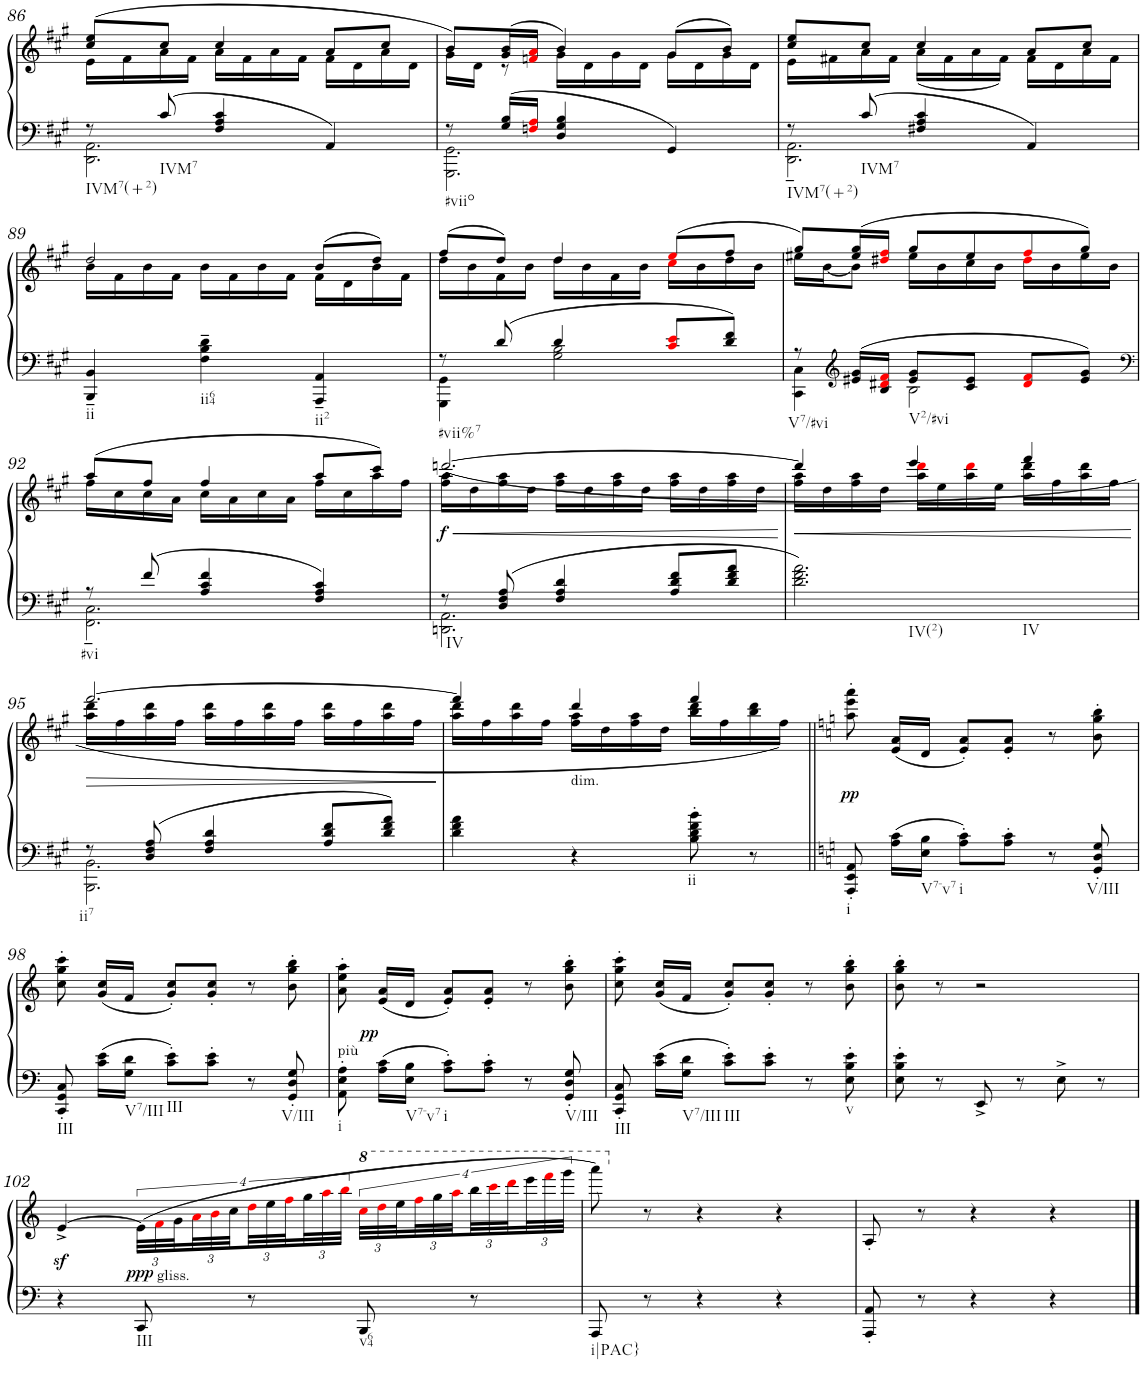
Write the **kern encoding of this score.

**kern	**kern	**dynam
*part1	*part1	*part1
*staff2	*staff1	*staff1/2
*I"Piano	*	*
*I'Pno.	*	*
!!LO:PB:g=z
*clefF4	*clefG2	*
*k[f#c#g#]	*k[f#c#g#]	*
*M3/4	*M3/4	*
=86	=86	=86
*^	*^	*
!LO:TX:b:t=IVM7(+2)	!	!	!	!
8r	2.DD\ 2.AA\	(8cc#/ 8ee/L	16e\LL	.
.	.	.	16f#\	.
!LO:TX:b:t=IVM7	!	!	!	!
8c#/	.	8cc#/J	16a\	.
.	.	.	16f#\JJ	.
4F#/ 4A/ 4c#/	.	4cc#/	16a\LL	.
.	.	.	16f#\	.
.	.	.	16a\	.
.	.	.	16f#\JJ	.
4AA/	.	8a/L	16f#\LL	.
.	.	.	16d\	.
.	.	8cc#/J	16a\	.
.	.	.	16d\JJ	.
=87	=87	=87	=87	=87
!LO:TX:b:t=#viio	!	!	!	!
8r	2.GGG#\ 2.GG#\	8b/L)	16g#\LL	.
.	.	.	16d\JJ	.
16G#/ 16B/LL	.	(16g#/ 16b/L	8r	.
16Fni/ 16Ai/JJ	.	16fni/ 16ai/JJ	.	.
4D/ 4G#/ 4B/	.	4b/)	16g#\LL	.
.	.	.	16d\	.
.	.	.	16g#\	.
.	.	.	16d\JJ	.
4GG#/	.	(8g#/L	16g#\LL	.
.	.	.	16d\	.
.	.	8b/J)	16g#\	.
.	.	.	16d\JJ	.
=88	=88	=88	=88	=88
!LO:TX:b:t=IVM7(+2)	!	!	!	!
8r	2.DD\~ 2.AA\~	8cc#/ 8ee/L	16e\LL	.
.	.	.	16f#X\	.
!LO:TX:b:t=IVM7	!	!	!	!
8c#/	.	8cc#/J	16a\	.
.	.	.	16f#\JJ	.
4F#X/ 4A/ 4c#/	.	4cc#/	(16a\LL	.
.	.	.	16f#\	.
.	.	.	16a\	.
.	.	.	16f#\JJ)	.
4AA/	.	8a/L	16f#\LL	.
.	.	.	16d\	.
.	.	8cc#/J	16a\	.
.	.	.	16f#\JJ	.
*v	*v	*	*	*
!!LO:LB:g=z	!!
=89	=89	=89	=89
!LO:TX:b:t=ii	!	!	!
4BBB/~ 4BB/~	2dd/	16b\LL	.
.	.	16f#\	.
.	.	16b\	.
.	.	16f#\JJ	.
!LO:TX:b:t=ii64	!	!	!
4F#\~ 4B\~ 4d\~	.	16b\LL	.
.	.	16f#\	.
.	.	16b\	.
.	.	16f#\JJ	.
!LO:TX:b:t=ii2	!	!	!
4AAA/~ 4AA/~	(8b/L	16f#\LL	.
.	.	16d\	.
.	8dd/J)	16b\	.
.	.	16f#\JJ	.
=90	=90	=90	=90
*^	*	*	*
!LO:TX:b:t=#vii%7	!	!	!	!
8r	4GGG#\ 4GG#\	(8ff#/L	16dd\LL	.
.	.	.	16b\	.
8d/	.	8dd/J)	16f#\	.
.	.	.	16b\JJ	.
4d/	2G#\ 2B\	4dd/	16dd\LL	.
.	.	.	16b\	.
.	.	.	16f#\	.
.	.	.	16b\JJ	.
8c#i/ 8ei/L	.	(8eei/L	16cc#i\LL	.
.	.	.	16b\	.
8d/ 8f#/J	.	8ff#/J	16dd\	.
.	.	.	16b\JJ	.
=91	=91	=91	=91	=91
!LO:TX:b:t=V7/#vi	!	!	!	!
8r	4CC#\ 4C#\	8gg#/L)	16ee#X\LL	.
.	.	.	[16b\J	.
*clefG2	*	*	*	*
16e#X/ 16g#/LL	.	(16ee#/ 16gg#/L	8b\J]	.
16B/ 16d#Xi/ 16f#i/JJ	.	16dd#Xi/ 16ff#i/JJ	.	.
!LO:TX:b:t=V2/#vi	!	!	!	!
8e#/ 8g#/L	2B\	8gg#/L	16ee#\LL	.
.	.	.	16b\	.
8c#/ 8e#/J	.	8ee#/	16cc#\	.
.	.	.	16b\JJ	.
8d#i/ 8f#i/L	.	8ff#i/	16dd#i\LL	.
.	.	.	16b\	.
8e#/ 8g#/J	.	8gg#/J)	16ee#\	.
.	.	.	16b\JJ	.
!!LO:LB:g=z	!!
=92	=92	=92	=92	=92
*clefF4	*	*	*	*
!LO:TX:b:t=#vi	!	!	!	!
8r	2.FF#\~ 2.C#\~	(8aa/L	16ff#\LL	.
.	.	.	16cc#\	.
8f#/	.	8ff#/J	16cc#\	.
.	.	.	16a\JJ	.
4A/ 4c#/ 4f#/	.	4ff#/	16cc#\LL	.
.	.	.	16a\	.
.	.	.	16cc#\	.
.	.	.	16a\JJ	.
4F#/ 4A/ 4c#/	.	8aa/L	16ff#\LL	.
.	.	.	16cc#\	.
.	.	8ccc#/J)	16aa\	.
.	.	.	16ff#\JJ	.
=93	=93	=93	=93	=93
!LO:TX:b:t=IV	!	!	!	!
!	!	!	!	!LO:HP:b
!	!	!	!	!LO:DY:n=1:b
8r	2.DDn\ 2.AA\	([2.dddn/	16ff#\ 16aa\LL	< f
.	.	.	16dd\	.
8D/ 8F#/ 8A/	.	.	16ff#\ 16aa\	.
.	.	.	16dd\JJ	.
4F#/ 4A/ 4d/	.	.	16ff#\ 16aa\LL	.
.	.	.	16dd\	.
.	.	.	16ff#\ 16aa\	.
.	.	.	16dd\JJ	.
8A/ 8d/ 8f#/L	.	.	16ff#\ 16aa\LL	.
.	.	.	16dd\	.
8d/ 8f#/ 8a/J	.	.	16ff#\ 16aa\	.
.	.	.	16dd\JJ	.
*v	*v	*	*	*
*	*v	*v	*
.	.	[
=94	=94	=94
!LO:TX:b:t=IV(2)	!	!
!LO:TX:b:t=IV	!	!
!	!	!LO:HP:b
*	*^	*
2.d\ 2.f#\ 2.a\	4ddd/]	16ff#\ 16aa\LL	<
.	.	16dd\	.
.	.	16ff#\ 16aa\	.
.	.	16dd\JJ	.
.	4eee/	16aa\ 16dddi\LL	.
.	.	16ee\	.
.	.	16aa\ 16dddi\	.
.	.	16ee\JJ	.
.	4fff#/	16aa\ 16ddd\LL	.
.	.	16ff#\	.
.	.	16aa\ 16ddd\	.
.	.	16ff#\JJ	.
*	*v	*v	*
.	.	[
!!LO:LB:g=z
=95	=95	=95
*^	*	*
!LO:TX:b:t=ii7	!	!	!
!	!	!	!LO:HP:b
*	*	*^	*
8r	2.BBB\ 2.BB\	[2.fff#/	16aa\ 16ddd\LL	>
.	.	.	16ff#\	.
8D/ 8F#/ 8A/	.	.	16aa\ 16ddd\	.
.	.	.	16ff#\JJ	.
4F#/ 4A/ 4d/	.	.	16aa\ 16ddd\LL	.
.	.	.	16ff#\	.
.	.	.	16aa\ 16ddd\	.
.	.	.	16ff#\JJ	.
8A/ 8d/ 8f#/L	.	.	16aa\ 16ddd\LL	.
.	.	.	16ff#\	.
8d/ 8f#/ 8a/J	.	.	16aa\ 16ddd\	.
.	.	.	16ff#\JJ	.
*v	*v	*	*	*
*	*v	*v	*
.	.	]
=96	=96	=96
*	*^	*
4d\ 4f#\ 4a\	4fff#/]	16aa\ 16ddd\LL	.
.	.	16ff#\	.
.	.	16aa\ 16ddd\	.
.	.	16ff#\JJ	.
!	!LO:TX:b:t=dim.	!	!
4r	4ddd/	16ff#\ 16aa\LL	.
.	.	16dd\	.
.	.	16ff#\ 16aa\	.
.	.	16dd\JJ	.
!LO:TX:b:t=ii	!	!	!
8B\' 8d\' 8f#\' 8b\'	4fff#/	16bb\ 16ddd\LL	.
.	.	16ff#\	.
8r	.	16bb\ 16ddd\	.
.	.	16ff#\JJ)	.
*	*v	*v	*
=97||	=97||	=97||
*k[]	*k[]	*
*	*^	*
!LO:TX:b:t=i	!	!	!
!	!	!	!LO:DY:b
*	*v	*v	*
8AAA/' 8EE/' 8AA/'	8aa\' 8eee\' 8aaa\'	pp
16A\ 16c\LL	(16e/ 16a/LL	.
!LO:TX:b:t=V7-v7	!	!
16E\ 16B\JJ	16d/JJ	.
!LO:TX:b:t=i	!	!
8A\' 8c\'L	8e/' 8a/'L)	.
8A\' 8c\'J	8e/' 8a/'J	.
8r	8r	.
!LO:TX:b:t=V/III	!	!
8GG/' 8D/' 8G/'	8b\' 8gg\' 8bb\'	.
!!LO:LB:g=z
=98	=98	=98
!LO:TX:b:t=III	!	!
8CC/' 8GG/' 8C/'	8cc\' 8gg\' 8ccc\'	.
16c\ 16e\LL	(16g/ 16cc/LL	.
!LO:TX:b:t=V7/III	!	!
16G\ 16d\JJ	16f/JJ	.
!LO:TX:b:t=III	!	!
8c\' 8e\'L	8g/' 8cc/'L)	.
8c\' 8e\'J	8g/' 8cc/'J	.
8r	8r	.
!LO:TX:b:t=V/III	!	!
8GG/' 8D/' 8G/'	8b\' 8gg\' 8bb\'	.
=99	=99	=99
!	!LO:TX:b:t=più	!
!LO:TX:b:t=i	!	!
!	!	!LO:DY:b
8AA\' 8E\' 8A\'	8a\' 8ee\' 8aa\'	pp
16A\ 16c\LL	(16e/ 16a/LL	.
!LO:TX:b:t=V7-v7	!	!
16E\ 16B\JJ	16d/JJ	.
!LO:TX:b:t=i	!	!
8A\' 8c\'L	8e/' 8a/'L)	.
8A\' 8c\'J	8e/' 8a/'J	.
8r	8r	.
!LO:TX:b:t=V/III	!	!
8GG/' 8D/' 8G/'	8b\' 8gg\' 8bb\'	.
=100	=100	=100
!LO:TX:b:t=III	!	!
8CC/' 8GG/' 8C/'	8cc\' 8gg\' 8ccc\'	.
16c\ 16e\LL	(16g/ 16cc/LL	.
!LO:TX:b:t=V7/III	!	!
16G\ 16d\JJ	16f/JJ	.
!LO:TX:b:t=III	!	!
8c\' 8e\'L	8g/' 8cc/'L)	.
8c\' 8e\'J	8g/' 8cc/'J	.
8r	8r	.
!LO:TX:b:t=v	!	!
8E\' 8B\' 8e\'	8b\' 8gg\' 8bb\'	.
=101	=101	=101
8E\' 8B\' 8e\'	8b\' 8gg\' 8bb\'	.
8r	8r	.
8EE^/	2r	.
8r	.	.
8E^\	.	.
8r	.	.
!!LO:LB:g=z
=102	=102	=102
4r	[4ez<^/	.
!	!LO:TX:b:t=gliss.	!
!LO:TX:b:t=III	!	!
!	!	!LO:DY:b
8CC/	(48e\LLL]	ppp
.	48fi\	.
.	48g\	.
.	48ai\	.
.	48bi\	.
.	48cc\	.
8r	48ddi\	.
.	48ee\	.
.	48ffi\	.
.	48gg\	.
.	48aai\	.
.	48bbi\JJJ	.
!LO:TX:b:t=v64	!	!
8BBB/	48ccci\LLL	.
.	48dddi\	.
.	48eee\	.
.	48fffi\	.
.	48ggg\	.
.	48aaai\	.
8r	48bbb\	.
.	48cccci\	.
.	48ddddi\	.
.	48eeee\	.
.	48ffffi\	.
.	48gggg\JJJ	.
=103	=103	=103
!LO:TX:b:t=i|PAC}	!	!
8AAA/	8aaaa\)	.
8r	8r	.
4r	4r	.
4r	4r	.
=104	=104	=104
8AAA/' 8AA/'	8A'/	.
8r	8r	.
4r	4r	.
4r	4r	.
==	==	==
*-	*-	*-
